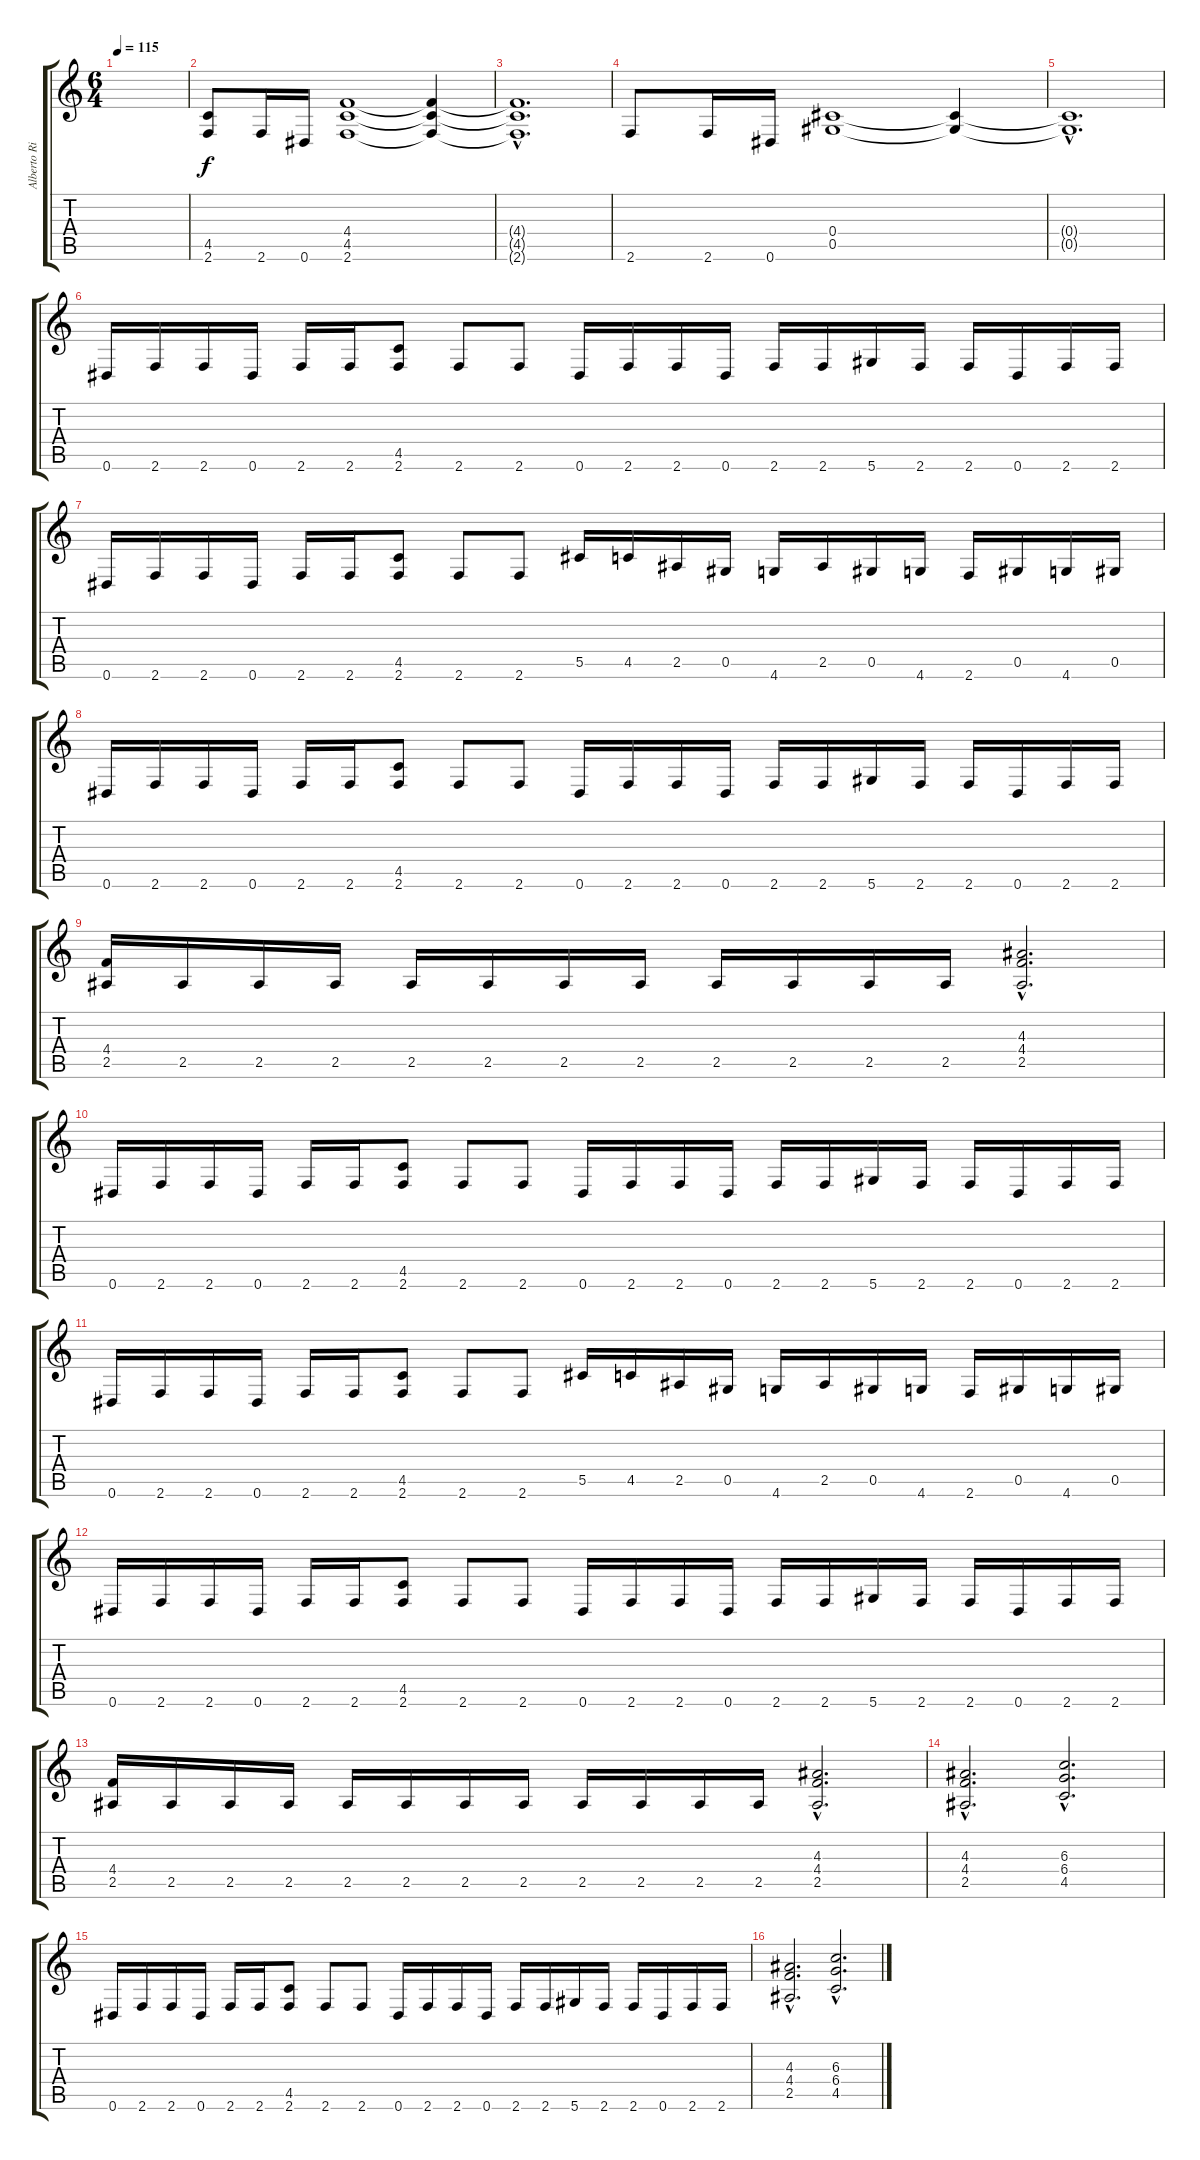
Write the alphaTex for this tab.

\track ("Alberto Rionda" "Alberto Ri") {instrument distortionguitar}
\staff {score tabs}
\tuning (Eb4 Bb3 Gb3 Db3 Ab2 Eb2) {hide}
\ts (6 4)
\tempo 115
\clef g2
\ks c
|
(4.5 2.6).8 2.6.16 0.6.16 (4.4 4.5 2.6).1 (4.4{t} 4.5{t} 2.6{t}).4 |
(4.4{hac t} 4.5{hac t} 2.6{hac t}).1{d} |
2.6.8 2.6.16 0.6.16 (0.4 0.5).1 (0.4{t} 0.5{t}).4 |
(0.4{hac t} 0.5{hac t}).1{d} |
0.6.16 2.6.16 2.6.16 0.6.16 2.6.16 2.6.16 (4.5 2.6).8 2.6.8 2.6.8 0.6.16 2.6.16 2.6.16 0.6.16 2.6.16 2.6.16 5.6.16 2.6.16 2.6.16 0.6.16 2.6.16 2.6.16 |
0.6.16 2.6.16 2.6.16 0.6.16 2.6.16 2.6.16 (4.5 2.6).8 2.6.8 2.6.8 5.5.16 4.5.16 2.5.16 0.5.16 4.6.16 2.5.16 0.5.16 4.6.16 2.6.16 0.5.16 4.6.16 0.5.16 |
0.6.16 2.6.16 2.6.16 0.6.16 2.6.16 2.6.16 (4.5 2.6).8 2.6.8 2.6.8 0.6.16 2.6.16 2.6.16 0.6.16 2.6.16 2.6.16 5.6.16 2.6.16 2.6.16 0.6.16 2.6.16 2.6.16 |
(4.4 2.5).16 2.5.16 2.5.16 2.5.16 2.5.16 2.5.16 2.5.16 2.5.16 2.5.16 2.5.16 2.5.16 2.5.16 (4.3{hac} 4.4{hac} 2.5{hac}).2{d} |
0.6.16 2.6.16 2.6.16 0.6.16 2.6.16 2.6.16 (4.5 2.6).8 2.6.8 2.6.8 0.6.16 2.6.16 2.6.16 0.6.16 2.6.16 2.6.16 5.6.16 2.6.16 2.6.16 0.6.16 2.6.16 2.6.16 |
0.6.16 2.6.16 2.6.16 0.6.16 2.6.16 2.6.16 (4.5 2.6).8 2.6.8 2.6.8 5.5.16 4.5.16 2.5.16 0.5.16 4.6.16 2.5.16 0.5.16 4.6.16 2.6.16 0.5.16 4.6.16 0.5.16 |
0.6.16 2.6.16 2.6.16 0.6.16 2.6.16 2.6.16 (4.5 2.6).8 2.6.8 2.6.8 0.6.16 2.6.16 2.6.16 0.6.16 2.6.16 2.6.16 5.6.16 2.6.16 2.6.16 0.6.16 2.6.16 2.6.16 |
(4.4 2.5).16 2.5.16 2.5.16 2.5.16 2.5.16 2.5.16 2.5.16 2.5.16 2.5.16 2.5.16 2.5.16 2.5.16 (4.3{hac} 4.4{hac} 2.5{hac}).2{d} |
(4.3{hac} 4.4{hac} 2.5{hac}).2{d} (6.3{hac} 6.4{hac} 4.5{hac}).2{d} |
0.6.16 2.6.16 2.6.16 0.6.16 2.6.16 2.6.16 (4.5 2.6).8 2.6.8 2.6.8 0.6.16 2.6.16 2.6.16 0.6.16 2.6.16 2.6.16 5.6.16 2.6.16 2.6.16 0.6.16 2.6.16 2.6.16 |
(4.3{hac} 4.4{hac} 2.5{hac}).2{d} (6.3{hac} 6.4{hac} 4.5{hac}).2{d}
